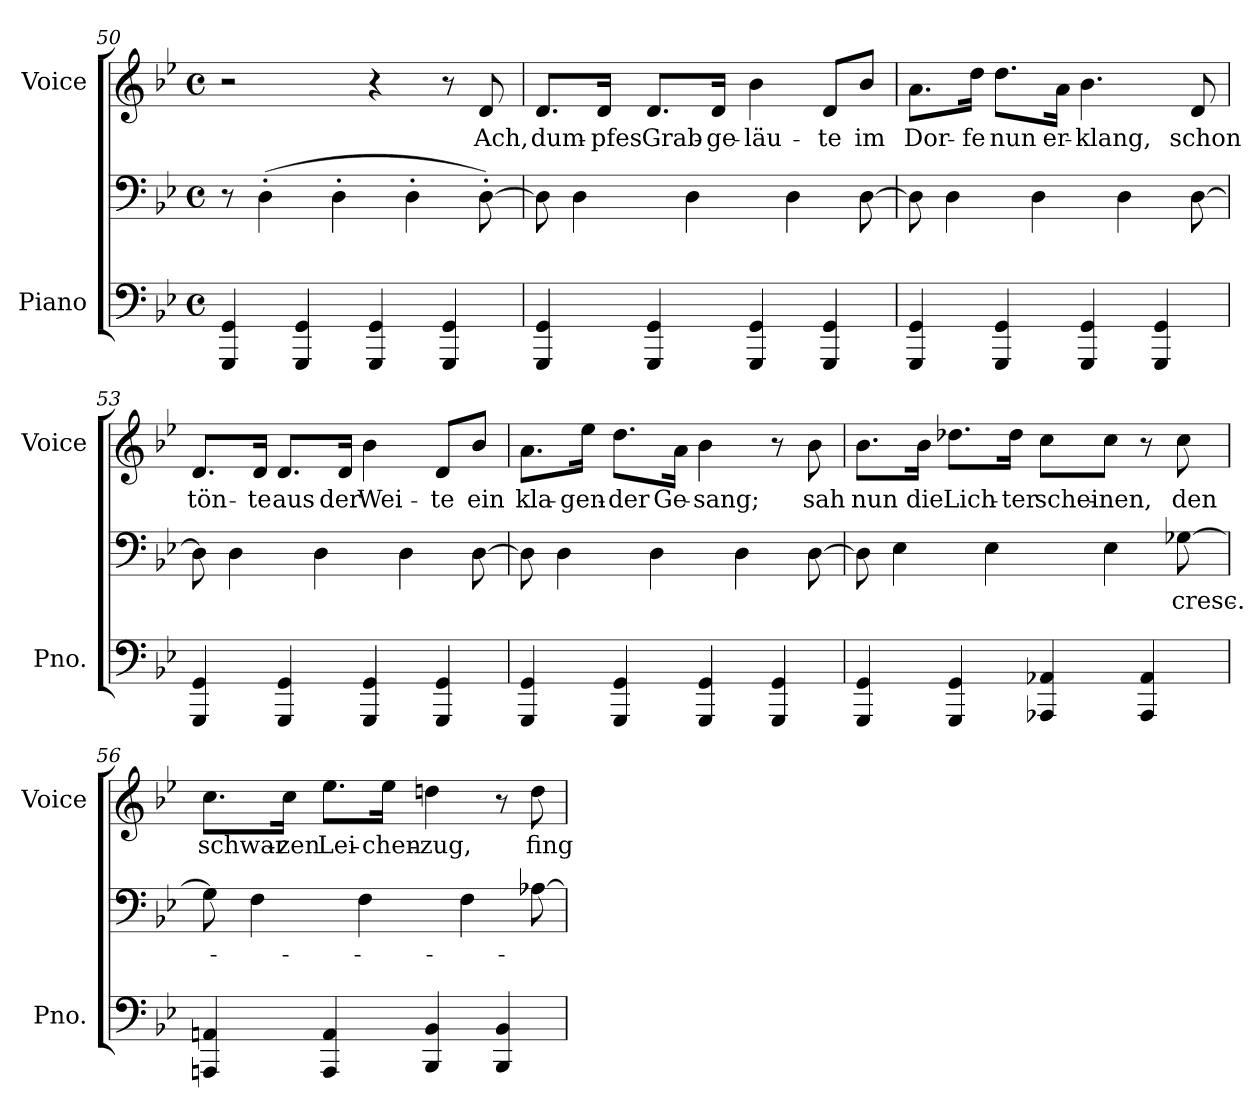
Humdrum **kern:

**kern	**kern	**text	**kern	**text
*part2	*part2	*part2	*part1	*part1
*staff3	*staff2	*staff2	*staff1	*staff1
*I"Piano	*	*	*I"Voice	*
*I'Pno.	*	*	*I'Voice	*
*clefF4	*clefF4	*	*clefG2	*
*k[b-e-]	*k[b-e-]	*	*k[b-e-]	*
*B-:	*B-:	*	*B-:	*
*M4/4	*M4/4	*	*M4/4	*
*met(c)	*met(c)	*	*met(c)	*
=50	=50	=50	=50	=50
4GGGi/ 4GGi	8r	.	2r	.
.	(4D'i\	.	.	.
4GGGi/ 4GGi	.	.	.	.
.	4D'i\	.	.	.
4GGGi/ 4GGi	.	.	4r	.
.	4D'i\	.	.	.
4GGGi/ 4GGi	.	.	8r	.
!	!	!	!	!LO:LY:b:color=#000000
.	[>8D'i\)	.	8di/	Ach,
=51	=51	=51	=51	=51
!	!	!	!	!LO:LY:b:color=#000000
4GGGi/ 4GGi	8Di\]	.	8.di/L	dum-
.	4Di\	.	.	.
!	!	!	!	!LO:LY:b:color=#000000
.	.	.	16di/Jk	-pfes
!	!	!	!	!LO:LY:b:color=#000000
4GGGi/ 4GGi	.	.	8.di/L	Grab-
.	4Di\	.	.	.
!	!	!	!	!LO:LY:b:color=#000000
.	.	.	16di/Jk	-ge-
!	!	!	!	!LO:LY:b:color=#000000
4GGGi/ 4GGi	.	.	4b-i\	-läu-
.	4Di\	.	.	.
!	!	!	!	!LO:LY:b:color=#000000
4GGGi/ 4GGi	.	.	8di/L	-te
!	!	!	!	!LO:LY:b:color=#000000
.	[>8Di\	.	8b-i/J	im
!!LO:LB:g=z
=52	=52	=52	=52	=52
!	!	!	!	!LO:LY:b:color=#000000
4GGGi/ 4GGi	8Di\]	.	8.ai\L	Dor-
.	4Di\	.	.	.
!	!	!	!	!LO:LY:b:color=#000000
.	.	.	16ddi\Jk	-fe
!	!	!	!	!LO:LY:b:color=#000000
4GGGi/ 4GGi	.	.	8.ddi\L	nun
.	4Di\	.	.	.
!	!	!	!	!LO:LY:b:color=#000000
.	.	.	16ai\Jk	er-
!	!	!	!	!LO:LY:b:color=#000000
4GGGi/ 4GGi	.	.	4.b-i\	-klang,
.	4Di\	.	.	.
4GGGi/ 4GGi	.	.	.	.
!	!	!	!	!LO:LY:b:color=#000000
.	[>8Di\	.	8di/	schon
=53	=53	=53	=53	=53
!	!	!	!	!LO:LY:b:color=#000000
4GGGi/ 4GGi	8Di\]	.	8.di/L	tön-
.	4Di\	.	.	.
!	!	!	!	!LO:LY:b:color=#000000
.	.	.	16di/Jk	-te
!	!	!	!	!LO:LY:b:color=#000000
4GGGi/ 4GGi	.	.	8.di/L	aus
.	4Di\	.	.	.
!	!	!	!	!LO:LY:b:color=#000000
.	.	.	16di/Jk	der
!	!	!	!	!LO:LY:b:color=#000000
4GGGi/ 4GGi	.	.	4b-i\	Wei-
.	4Di\	.	.	.
!	!	!	!	!LO:LY:b:color=#000000
4GGGi/ 4GGi	.	.	8di/L	-te
!	!	!	!	!LO:LY:b:color=#000000
.	[>8Di\	.	8b-i/J	ein
=54	=54	=54	=54	=54
!	!	!	!	!LO:LY:b:color=#000000
4GGGi/ 4GGi	8Di\]	.	8.ai\L	kla-
.	4Di\	.	.	.
!	!	!	!	!LO:LY:b:color=#000000
.	.	.	16ee-i\Jk	-gen-
!	!	!	!	!LO:LY:b:color=#000000
4GGGi/ 4GGi	.	.	8.ddi\L	-der
.	4Di\	.	.	.
!	!	!	!	!LO:LY:b:color=#000000
.	.	.	16ai\Jk	Ge-
!	!	!	!	!LO:LY:b:color=#000000
4GGGi/ 4GGi	.	.	4b-i\	-sang;
.	4Di\	.	.	.
4GGGi/ 4GGi	.	.	8r	.
!	!	!	!	!LO:LY:b:color=#000000
.	[>8Di\	.	8b-i\	sah
=55	=55	=55	=55	=55
!	!	!	!	!LO:LY:b:color=#000000
4GGGi/ 4GGi	8Di\]	.	8.b-i\L	nun
.	4E-i\	.	.	.
!	!	!	!	!LO:LY:b:color=#000000
.	.	.	16b-i\Jk	die
!	!	!	!	!LO:LY:b:color=#000000
4GGGi/ 4GGi	.	.	8.dd-Xi\L	Lich-
.	4E-i\	.	.	.
!	!	!	!	!LO:LY:b:color=#000000
.	.	.	16dd-i\Jk	-ter
!	!	!	!	!LO:LY:b:color=#000000
4AAA-Xi/ 4AA-Xi	.	.	8cci\L	schei-
!	!	!	!	!LO:LY:b:color=#000000
.	4E-i\	.	8cci\J	-nen,
4AAA-i/ 4AA-i	.	.	8r	.
!	!	!LO:LY:b:color=#000000	!	!
!	!	!	!	!LO:LY:b:color=#000000
.	[>8G-Xi\	cresc.-	8cci\	den
!!LO:LB:g=z
=56	=56	=56	=56	=56
!	!	!	!	!LO:LY:b:color=#000000
4AAAni/ 4AAni	8G-i\]	.	8.cci\L	schwar-
.	4Fi\	.	.	.
!	!	!	!	!LO:LY:b:color=#000000
.	.	.	16cci\Jk	-zen
!	!	!	!	!LO:LY:b:color=#000000
4AAAi/ 4AAi	.	.	8.ee-i\L	Lei-
.	4Fi\	.	.	.
!	!	!	!	!LO:LY:b:color=#000000
.	.	.	16ee-i\Jk	-chen-
!	!	!	!	!LO:LY:b:color=#000000
4BBB-i/ 4BB-i	.	.	4ddni\	-zug,
.	4Fi\	.	.	.
4BBB-i/ 4BB-i	.	.	8r	.
!	!	!	!	!LO:LY:b:color=#000000
.	[>8A-Xi\	.	8ddi\	fing
=	=	=	=	=
*-	*-	*-	*-	*-
